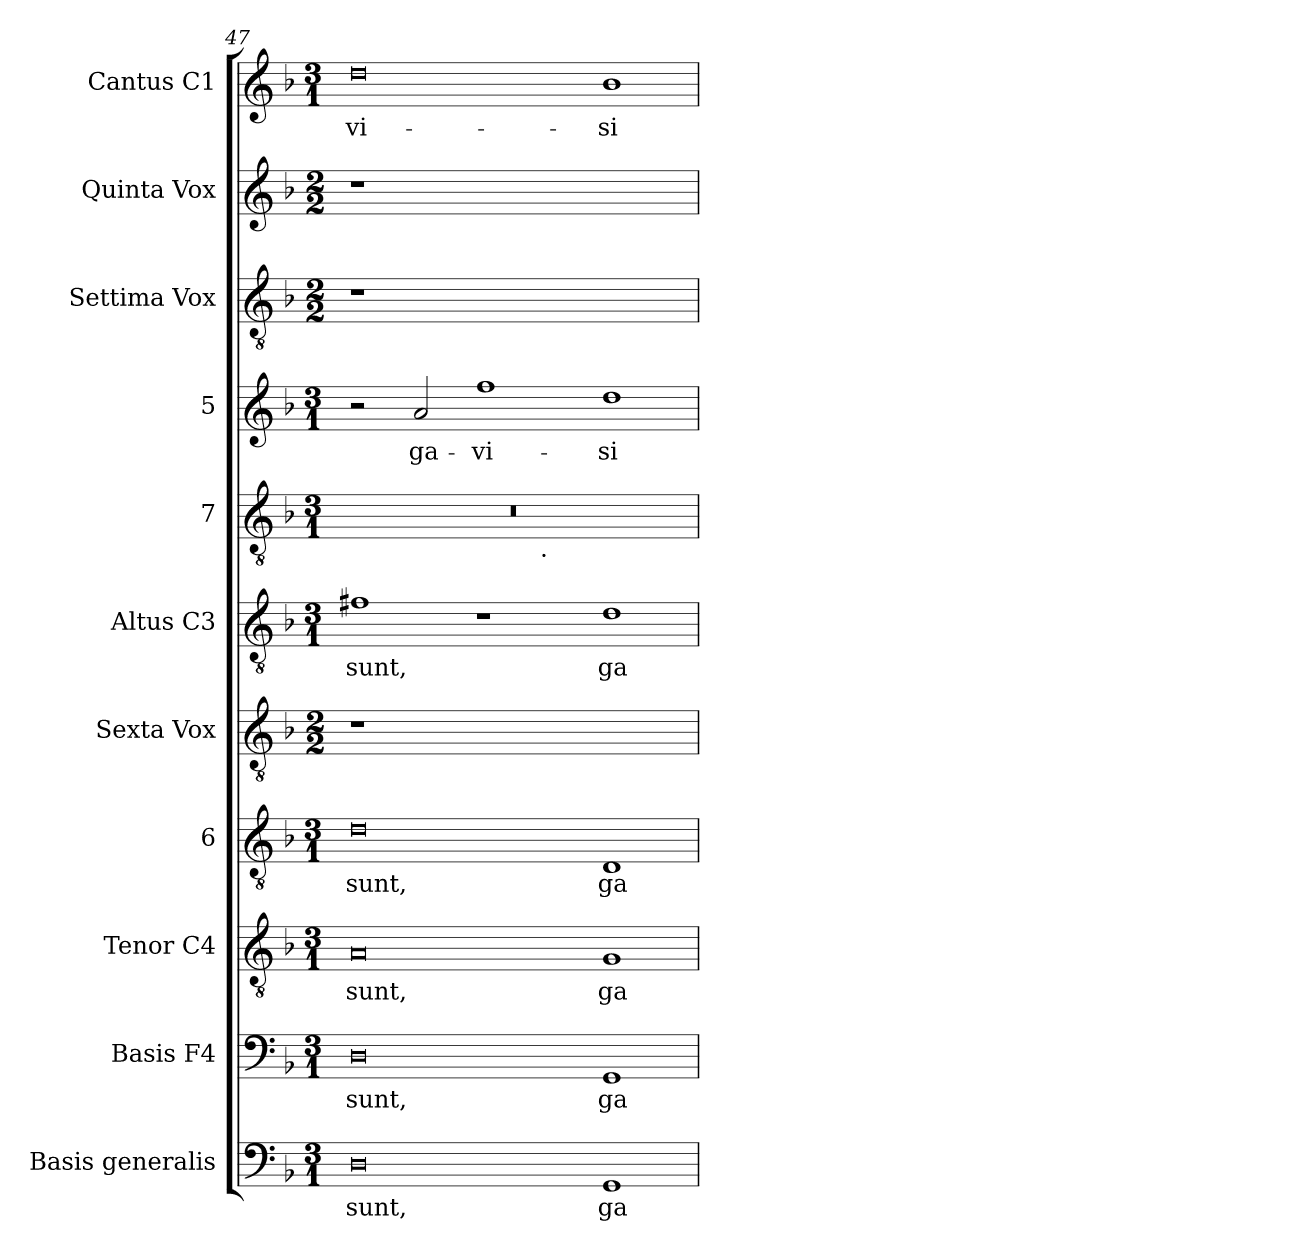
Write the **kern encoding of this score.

**kern	**text	**kern	**text	**kern	**text	**kern	**text	**kern	**kern	**text	**kern	**kern	**text	**kern	**kern	**kern	**text
*part11	*part11	*part10	*part10	*part9	*part9	*part8	*part8	*part7	*part6	*part6	*part5	*part4	*part4	*part3	*part2	*part1	*part1
*staff11	*staff11	*staff10	*staff10	*staff9	*staff9	*staff8	*staff8	*staff7	*staff6	*staff6	*staff5	*staff4	*staff4	*staff3	*staff2	*staff1	*staff1
*I"Basis  generalis	*	*I"Basis  F4	*	*I"Tenor  C4	*	*I"6	*	*I"Sexta  Vox	*I"Altus  C3	*	*I"7	*I"5	*	*I"Settima  Vox	*I"Quinta  Vox	*I"Cantus  C1	*
*	*	*I'B	*	*I'T	*	*	*	*	*I'A	*	*	*	*	*	*	*I'C	*
!!LO:PB:g=z
*clefF4	*	*clefF4	*	*clefGv2	*	*clefGv2	*	*clefGv2	*clefGv2	*	*clefGv2	*clefG2	*	*clefGv2	*clefG2	*clefG2	*
*k[b-]	*	*k[b-]	*	*k[b-]	*	*k[b-]	*	*k[b-]	*k[b-]	*	*k[b-]	*k[b-]	*	*k[b-]	*k[b-]	*k[b-]	*
*F:	*	*F:	*	*F:	*	*F:	*	*F:	*F:	*	*F:	*F:	*	*F:	*F:	*F:	*
*M3/1	*	*M3/1	*	*M3/1	*	*M3/1	*	*M2/2	*M3/1	*	*M3/1	*M3/1	*	*M2/2	*M2/2	*M3/1	*
=47	=47	=47	=47	=47	=47	=47	=47	=47	=47	=47	=47	=47	=47	=47	=47	=47	=47
!	!LO:LY:a:cj	!	!LO:LY:b:cj	!	!LO:LY:b:cj	!	!LO:LY:b:cj	!	!	!LO:LY:b:cj	!	!	!	!	!	!	!LO:LY:b:cj
*	*	*	*	*	*	*	*	*	*	*	*^	*	*	*	*	*	*
0D	sunt,	0D	sunt,	0A	sunt,	0d	sunt,	1r	1f#	sunt,	0.r	1.ryy	2r	.	1r	1r	0dd	-vi-
!	!	!	!	!	!	!	!	!	!	!	!	!	!	!LO:LY:b:cj	!	!	!	!
.	.	.	.	.	.	.	.	.	.	.	.	.	2a/	ga-	.	.	.	.
!	!	!	!	!	!	!	!	!	!	!	!	!	!	!LO:LY:b:cj	!	!	!	!
.	.	.	.	.	.	.	.	0ryy	1r	.	.	.	1ff	-vi-	0ryy	0ryy	.	.
!	!	!	!	!	!	!	!	!	!	!	!	!LO:TX:b:t=.	!	!	!	!	!	!
.	.	.	.	.	.	.	.	.	.	.	.	1.ryy	.	.	.	.	.	.
!	!LO:LY:a:cj	!	!LO:LY:b:cj	!	!LO:LY:b:cj	!	!LO:LY:b:cj	!	!	!LO:LY:b:cj	!	!	!	!LO:LY:b:cj	!	!	!	!LO:LY:b:cj
1GG	ga-	1GG	ga-	1G	ga-	1D	ga-	.	1d	ga-	.	.	1dd	-si	.	.	1b-	-si
*	*	*	*	*	*	*	*	*	*	*	*v	*v	*	*	*	*	*	*
=	=	=	=	=	=	=	=	=	=	=	=	=	=	=	=	=	=
*-	*-	*-	*-	*-	*-	*-	*-	*-	*-	*-	*-	*-	*-	*-	*-	*-	*-
